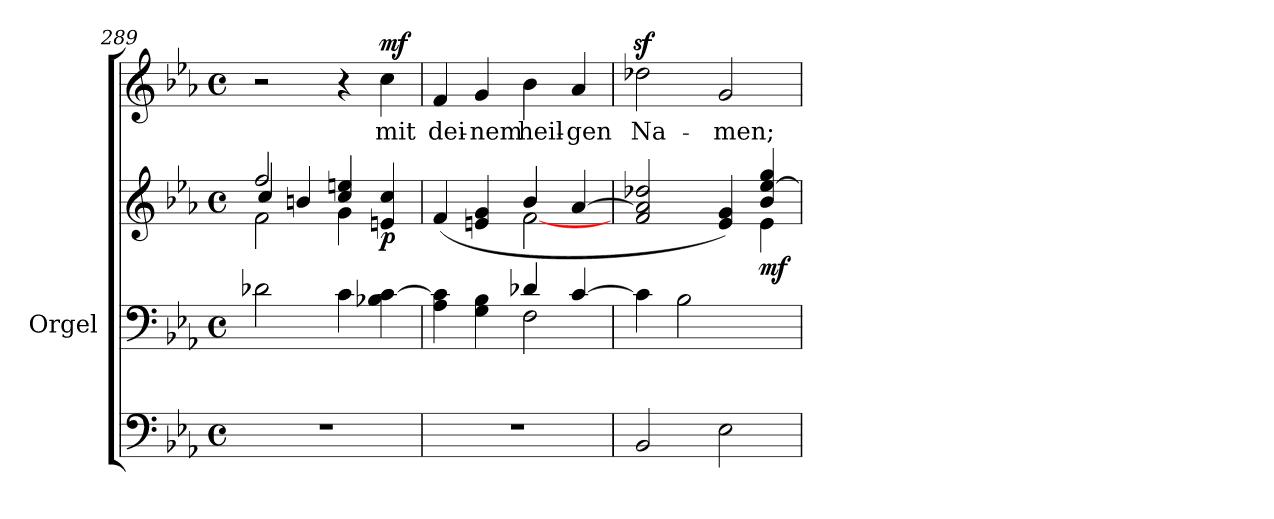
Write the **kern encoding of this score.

**kern	**kern	**kern	**dynam	**kern	**text	**dynam
*part3	*part2	*part2	*part2	*part1	*part1	*part1
*staff4	*staff3	*staff2	*staff2/3	*staff1	*staff1	*staff1
*	*I"Orgel	*	*	*	*	*
*	*I'Org.	*	*	*	*	*
*clefF4	*clefF4	*clefG2	*	*clefG2	*	*
*k[b-e-a-]	*k[b-e-a-]	*k[b-e-a-]	*	*k[b-e-a-]	*	*
*E-:	*E-:	*E-:	*	*E-:	*	*
*M4/4	*M4/4	*M4/4	*	*M4/4	*	*
*met(c)	*met(c)	*met(c)	*	*met(c)	*	*
=289	=289	=289	=289	=289	=289	=289
*	*	*^	*	*	*	*
*	*	*	*^	*	*	*	*
1r	2d-X\	2ff/	2f\	4cc/	.	2r	.	.
.	.	.	.	4bn/	.	.	.	.
.	4c\	4cc/ 4een/	4g\	2ryy	.	4r	.	.
!	!	!	!	!	!LO:DY:b	!	!LO:LY:b	!LO:DY:a
.	4B-X\ [4c\	4en/ 4cc/	4ryy	.	p	4cc\	mit	mf
*	*	*	*v	*v	*	*	*	*
=290	=290	=290	=290	=290	=290	=290	=290
*	*^	*	*	*	*	*	*
!	!	!	!	!	!	!	!LO:LY:b	!
1r	4A-\ 4c\]	2ryy	(4f/	2ryy	.	4f/	dei-	.
!	!	!	!	!	!	!	!LO:LY:b	!
.	4G\ 4B-\	.	4en/ 4g/	.	.	4g/	-nem	.
!	!	!	!	!	!	!	!LO:LY:b	!
.	4d-X/	2F\	4b-/	[<2f\	.	4b-\	heil-	.
!	!	!	!	!	!	!	!LO:LY:b	!
.	[>4c/	.	[>4a-/	.	.	4a-/	-gen	.
*	*v	*v	*	*	*	*	*	*
=291	=291	=291	=291	=291	=291	=291	=291
!	!	!	!	!	!	!LO:LY:b	!
2BB-/	4c\]	2f/ 2a-/] 2dd-X/	2.ryy	.	2dd-Xz>\	Na-	.
.	2B-\	.	.	.	.	.	.
!	!	!	!	!	!	!LO:LY:b	!
2E-\	.	4e-/ 4g/)	.	.	2g/	-men;	.
!	!	!	!	!LO:DY:b	!	!	!
.	4ryy	4b-/ [<4ee-/ 4gg/	4e-\	mf	.	.	.
*	*	*v	*v	*	*	*	*
=	=	=	=	=	=	=
*-	*-	*-	*-	*-	*-	*-
